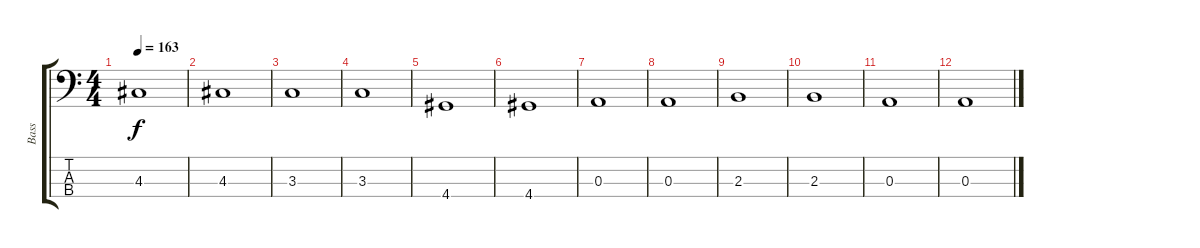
\track ("Bass" "Bass") {instrument electricbassfinger}
\staff {score tabs}
\tuning (G2 D2 A1 E1) {hide}
\ts (4 4)
\tempo 163
\clef f4
\ks c
4.3.1{dy f volume 11} |
4.3.1{volume 10} |
3.3.1{volume 9} |
3.3.1{volume 8} |
4.4.1{volume 7} |
4.4.1{volume 6} |
0.3.1{volume 5} |
0.3.1{volume 4} |
2.3.1{volume 3} |
2.3.1{volume 2} |
0.3.1{volume 1} |
0.3.1{volume 0}
